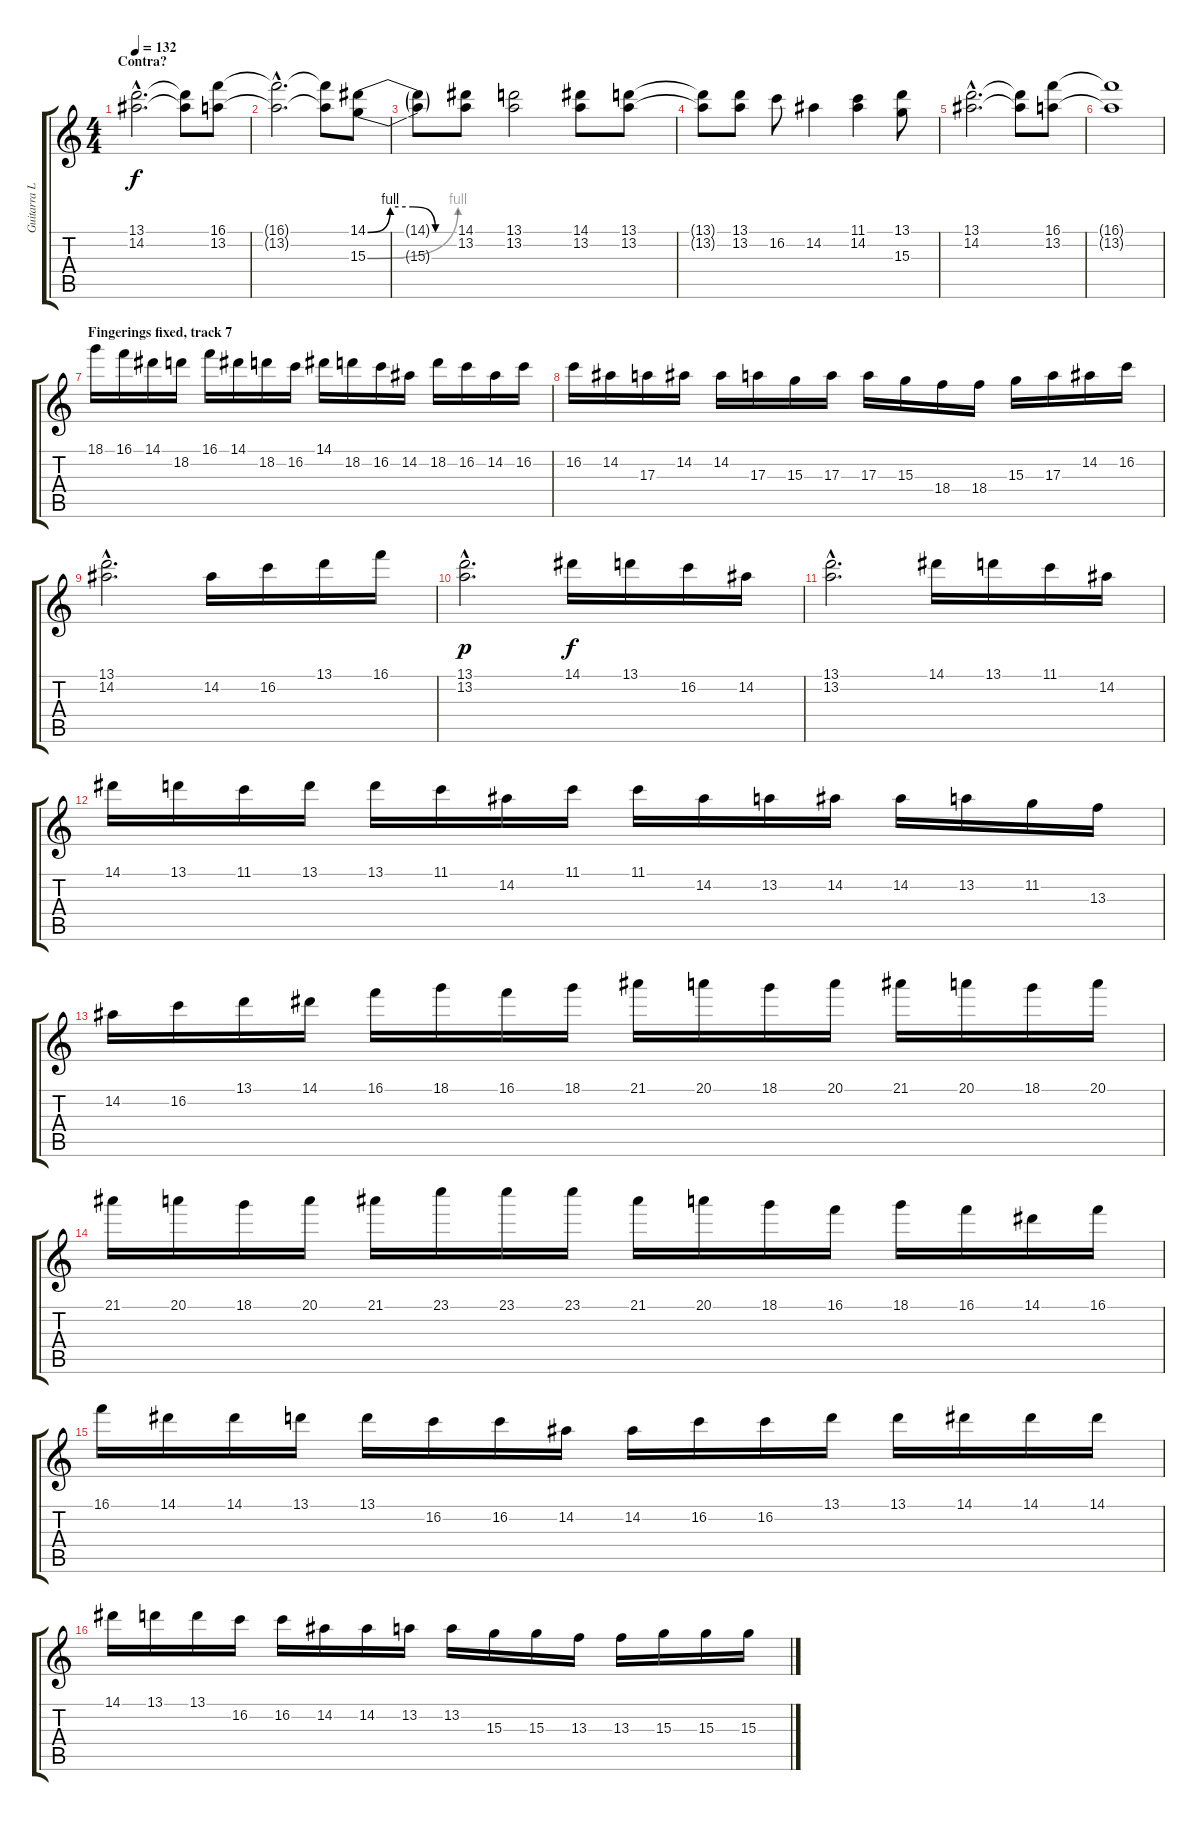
\track ("Guitarra Líder" "Guitarra L") {instrument distortionguitar}
\staff {score tabs}
\tuning (Db4 Ab3 E3 B2 Gb2 Db2) {hide}
\ts (4 4)
\section ("" "Contra?")
\tempo 132
\clef g2
\ks c
(13.1{hac} 14.2{hac}).2{d dy f} (13.1{t} 14.2{t}).8 (16.1 13.2).8 |
(16.1{hac t} 13.2{hac t}).2{d} (16.1{t} 13.2{t}).8 (14.1{be (custom 0 0 15 4 30 4 45 0 60 0)} 15.3{be (bend 0 0 60 4)}).8 |
(14.1{t} 15.3{t}).8 (14.1 13.2).8 (13.1 13.2).2 (14.1 13.2).8 (13.1 13.2).8 |
(13.1{t} 13.2{t}).8 (13.1 13.2).8 16.2.8 14.2.4 (11.1 14.2).4 (13.1 15.3).8 |
(13.1{hac} 14.2{hac}).2{d} (13.1{t} 14.2{t}).8 (16.1 13.2).8 |
(16.1{t} 13.2{t}).1 |
\section ("" "Fingerings fixed, track 7")
18.1.16 16.1.16 14.1.16 18.2.16 16.1.16 14.1.16 18.2.16 16.2.16 14.1.16 18.2.16 16.2.16 14.2.16 18.2.16 16.2.16 14.2.16 16.2.16 |
16.2.16 14.2.16 17.3.16 14.2.16 14.2.16 17.3.16 15.3.16 17.3.16 17.3.16 15.3.16 18.4.16 18.4.16 15.3.16 17.3.16 14.2.16 16.2.16 |
(13.1{hac} 14.2{hac}).2{d balance 12} 14.2.16{balance 8} 16.2.16 13.1.16 16.1.16 |
(13.1{hac} 13.2{hac}).2{d dy p balance 4} 14.1.16{dy f balance 8} 13.1.16 16.2.16 14.2.16 |
(13.1{hac} 13.2{hac}).2{d balance 8} 14.1.16 13.1.16 11.1.16 14.2.16 |
14.1.16 13.1.16 11.1.16 13.1.16 13.1.16 11.1.16 14.2.16 11.1.16 11.1.16 14.2.16 13.2.16 14.2.16 14.2.16 13.2.16 11.2.16 13.3.16 |
14.2.16 16.2.16 13.1.16 14.1.16 16.1.16 18.1.16 16.1.16 18.1.16 21.1.16 20.1.16 18.1.16 20.1.16 21.1.16 20.1.16 18.1.16 20.1.16 |
21.1.16 20.1.16 18.1.16 20.1.16 21.1.16 23.1.16 23.1.16 23.1.16 21.1.16 20.1.16 18.1.16 16.1.16 18.1.16 16.1.16 14.1.16 16.1.16 |
16.1.16 14.1.16 14.1.16 13.1.16 13.1.16 16.2.16 16.2.16 14.2.16 14.2.16 16.2.16 16.2.16 13.1.16 13.1.16 14.1.16 14.1.16 14.1.16 |
14.1.16 13.1.16 13.1.16 16.2.16 16.2.16 14.2.16 14.2.16 13.2.16 13.2.16 15.3.16 15.3.16 13.3.16 13.3.16 15.3.16 15.3.16 15.3.16
